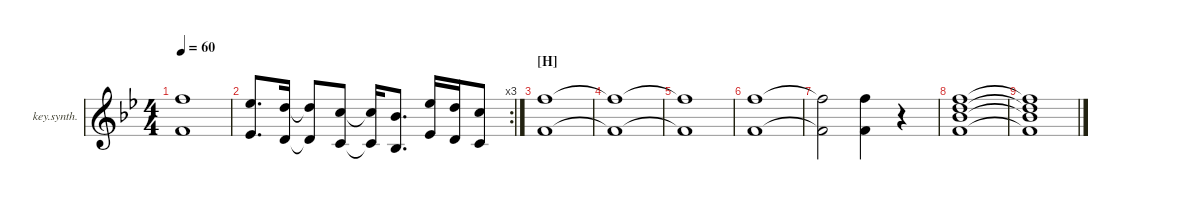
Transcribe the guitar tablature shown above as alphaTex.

\defaultSystemsLayout 4
\hideDynamics
\bracketExtendMode nobrackets
\firstSystemTrackNameOrientation horizontal
\otherSystemsTrackNameOrientation horizontal
\track ("Key Synthesizer" "key.synth.") {instrument pad2warm}
\staff {score}
\tuning (E4 B3 G3 D3 A2 E2)
\ts (4 4)
\tempo 60
\clef g2
\ks bb
(18.2{t acc forcenatural} 1.1{t acc forcenatural}).1{dy mf beam Down} |
\rc 3
(11.1{acc b} 4.2{acc b}).8{d beam Up} (10.1{acc forcenatural} 3.2{acc forcenatural}).16{beam Up} (10.1{t acc forcenatural} 3.2{t acc forcenatural}).8{beam Up} (8.1{acc forcenatural} 1.2{acc forcenatural}).8{beam Up} (8.1{t acc forcenatural} 1.2{t acc forcenatural}).16{beam Up} (6.1{acc b} 3.3{acc b}).8{d beam Up} (11.1{acc b} 4.2{acc b}).16{beam Up} (10.1{acc forcenatural} 3.2{acc forcenatural}).16{beam Up} (8.1{acc forcenatural} 1.2{acc forcenatural}).8{beam Up} |
\section ("H" "")
(1.1{acc forcenatural} 18.2{acc forcenatural}).1{beam Down} |
(18.2{t acc forcenatural} 1.1{t acc forcenatural}).1{beam Down} |
(18.2{t acc forcenatural} 1.1{t acc forcenatural}).1{beam Down} |
(1.1{acc forcenatural} 18.2{acc forcenatural}).1{beam Down} |
(18.2{t acc forcenatural} 1.1{t acc forcenatural}).2{beam Down} (1.1{acc forcenatural} 18.2{acc forcenatural}).4{beam Down} r.4{beam Down} |
(13.1{acc forcenatural} 15.2{acc forcenatural} 15.3{acc b} 15.4{acc forcenatural}).1{beam Down} |
(15.4{t acc forcenatural} 15.3{t acc b} 15.2{t acc forcenatural} 13.1{t acc forcenatural}).1{beam Up}
